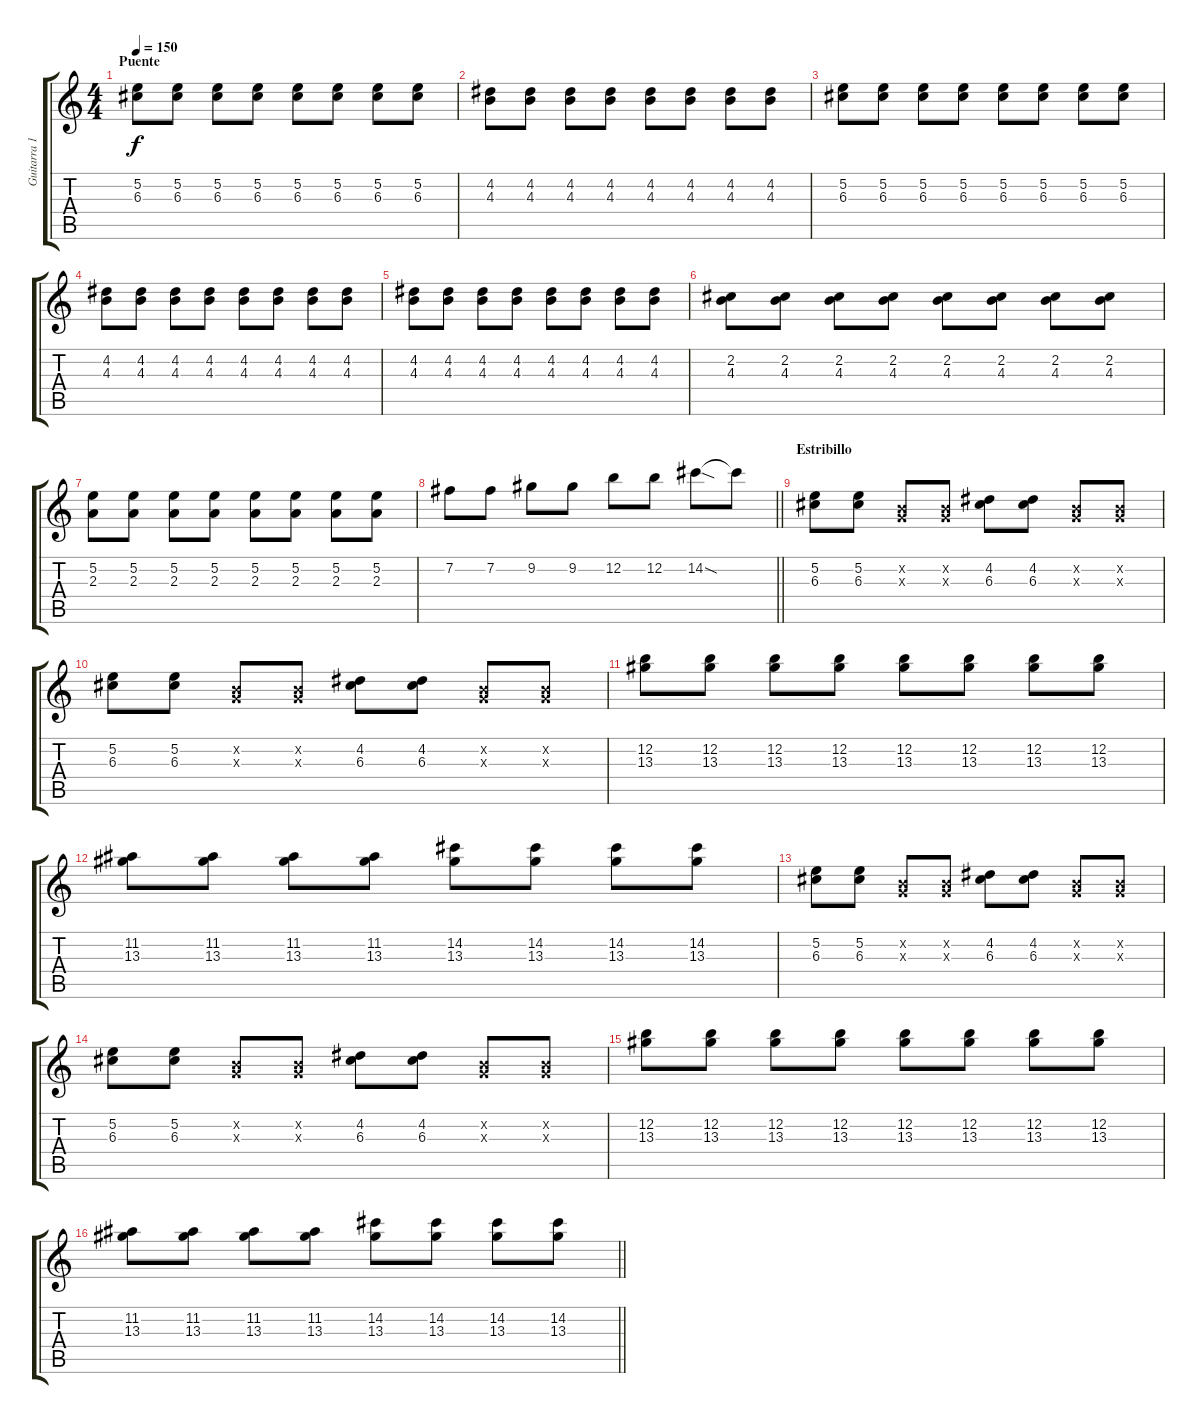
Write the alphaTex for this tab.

\track ("Guitarra 1" "Guitarra 1") {instrument overdrivenguitar}
\staff {score tabs}
\tuning (E4 B3 G3 D3 A2 E2) {hide}
\ts (4 4)
\section ("" "Puente")
\tempo 150
\clef g2
\ks c
(5.2 6.3).8{dy f} (5.2 6.3).8 (5.2 6.3).8 (5.2 6.3).8 (5.2 6.3).8 (5.2 6.3).8 (5.2 6.3).8 (5.2 6.3).8 |
(4.2 4.3).8 (4.2 4.3).8 (4.2 4.3).8 (4.2 4.3).8 (4.2 4.3).8 (4.2 4.3).8 (4.2 4.3).8 (4.2 4.3).8 |
(5.2 6.3).8 (5.2 6.3).8 (5.2 6.3).8 (5.2 6.3).8 (5.2 6.3).8 (5.2 6.3).8 (5.2 6.3).8 (5.2 6.3).8 |
(4.2 4.3).8 (4.2 4.3).8 (4.2 4.3).8 (4.2 4.3).8 (4.2 4.3).8 (4.2 4.3).8 (4.2 4.3).8 (4.2 4.3).8 |
(4.2 4.3).8 (4.2 4.3).8 (4.2 4.3).8 (4.2 4.3).8 (4.2 4.3).8 (4.2 4.3).8 (4.2 4.3).8 (4.2 4.3).8 |
(2.2 4.3).8 (2.2 4.3).8 (2.2 4.3).8 (2.2 4.3).8 (2.2 4.3).8 (2.2 4.3).8 (2.2 4.3).8 (2.2 4.3).8 |
(5.2 2.3).8 (5.2 2.3).8 (5.2 2.3).8 (5.2 2.3).8 (5.2 2.3).8 (5.2 2.3).8 (5.2 2.3).8 (5.2 2.3).8 |
\barLineRight lightlight
7.2.8 7.2.8 9.2.8 9.2.8 12.2.8 12.2.8 14.2{sod}.8 14.2{t}.8 |
\section ("" "Estribillo")
(5.2 6.3).8 (5.2 6.3).8 (0.2{x} 0.3{x}).8 (0.2{x} 0.3{x}).8 (4.2 6.3).8 (4.2 6.3).8 (0.2{x} 0.3{x}).8 (0.2{x} 0.3{x}).8 |
(5.2 6.3).8 (5.2 6.3).8 (0.2{x} 0.3{x}).8 (0.2{x} 0.3{x}).8 (4.2 6.3).8 (4.2 6.3).8 (0.2{x} 0.3{x}).8 (0.2{x} 0.3{x}).8 |
(12.2 13.3).8 (12.2 13.3).8 (12.2 13.3).8 (12.2 13.3).8 (12.2 13.3).8 (12.2 13.3).8 (12.2 13.3).8 (12.2 13.3).8 |
(11.2 13.3).8 (11.2 13.3).8 (11.2 13.3).8 (11.2 13.3).8 (14.2 13.3).8 (14.2 13.3).8 (14.2 13.3).8 (14.2 13.3).8 |
(5.2 6.3).8 (5.2 6.3).8 (0.2{x} 0.3{x}).8 (0.2{x} 0.3{x}).8 (4.2 6.3).8 (4.2 6.3).8 (0.2{x} 0.3{x}).8 (0.2{x} 0.3{x}).8 |
(5.2 6.3).8 (5.2 6.3).8 (0.2{x} 0.3{x}).8 (0.2{x} 0.3{x}).8 (4.2 6.3).8 (4.2 6.3).8 (0.2{x} 0.3{x}).8 (0.2{x} 0.3{x}).8 |
(12.2 13.3).8 (12.2 13.3).8 (12.2 13.3).8 (12.2 13.3).8 (12.2 13.3).8 (12.2 13.3).8 (12.2 13.3).8 (12.2 13.3).8 |
\barLineRight lightlight
(11.2 13.3).8 (11.2 13.3).8 (11.2 13.3).8 (11.2 13.3).8 (14.2 13.3).8 (14.2 13.3).8 (14.2 13.3).8 (14.2 13.3).8
